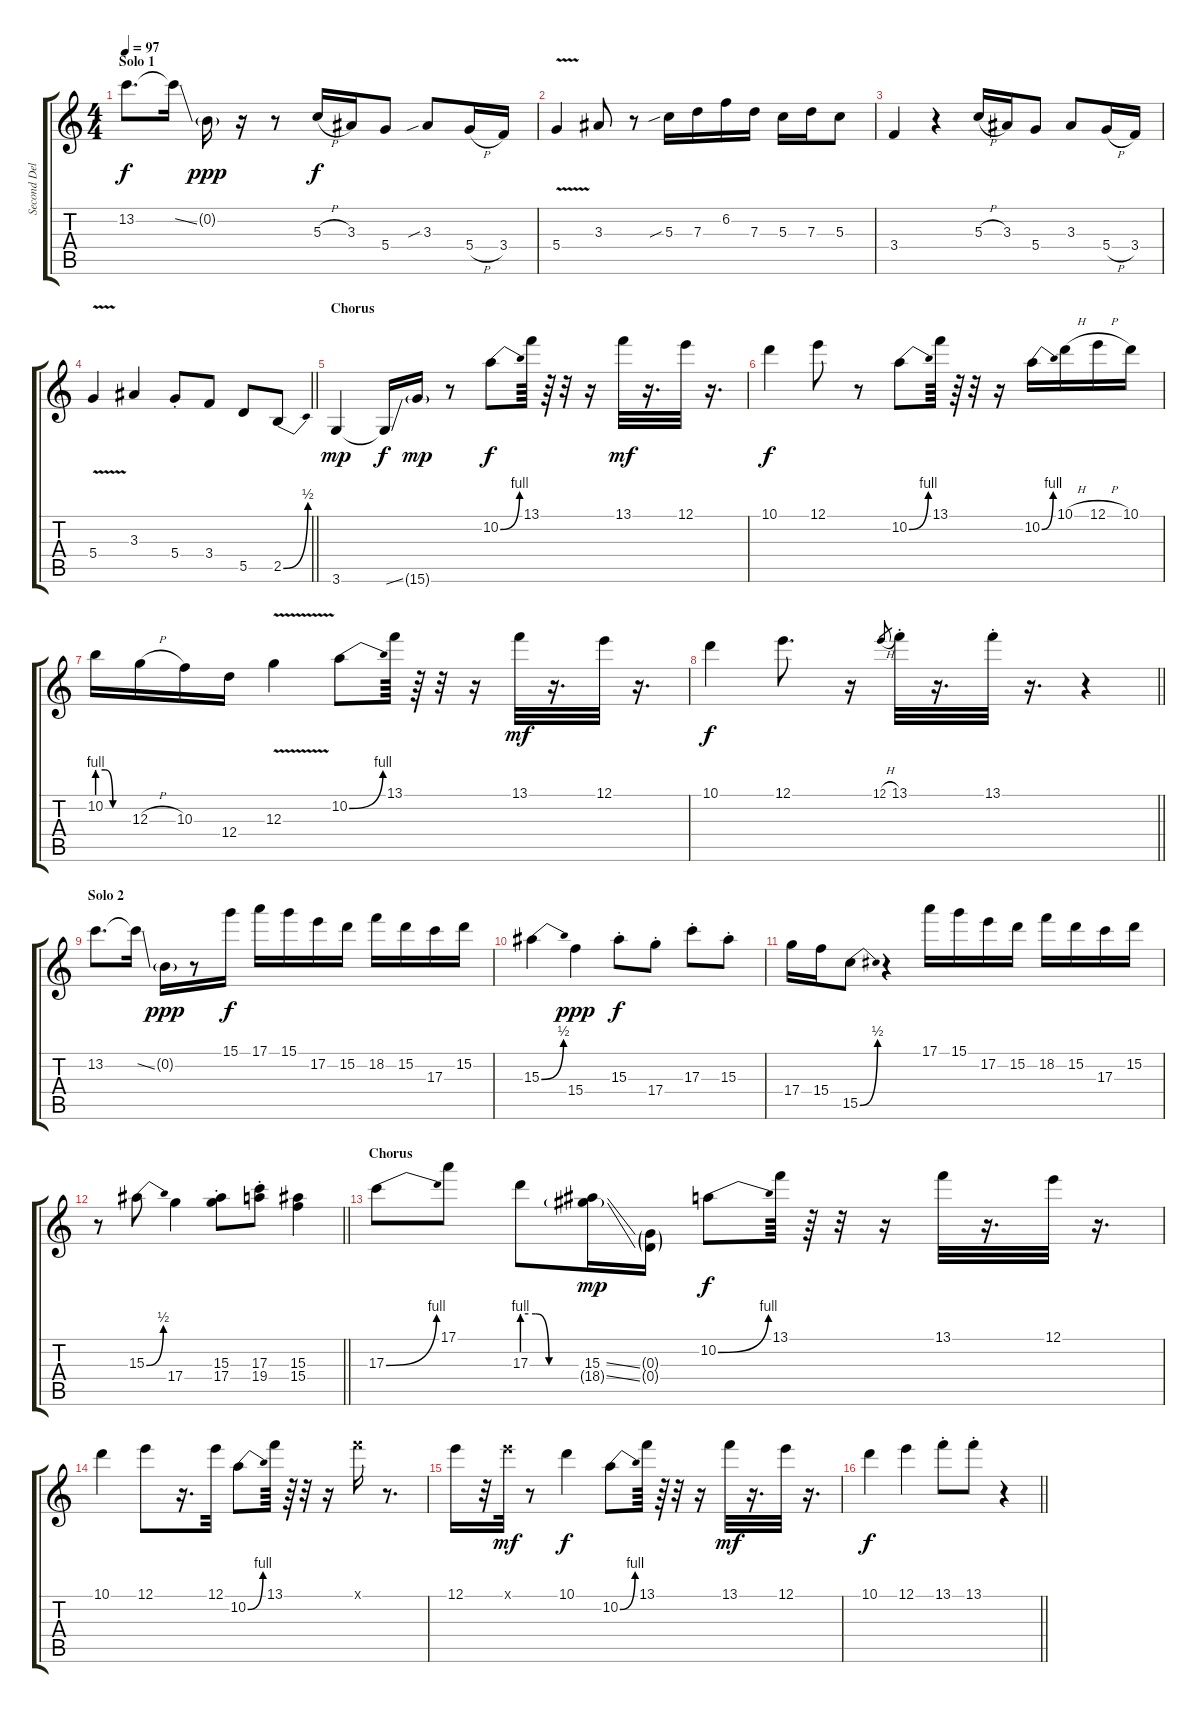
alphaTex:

\track ("Second Delay" "Second Del") {instrument overdrivenguitar}
\staff {score tabs}
\tuning (E4 B3 G3 D3 A2 E2) {hide}
\ts (4 4)
\section ("" "Solo 1")
\tempo 97
\clef g2
\ks c
13.2.8{d dy f} 13.2{ss t}.16 0.2{g}.16{dy ppp} r.16 r.8{volume 5} 5.3{h}.16{dy f} 3.3.16 5.4.8 3.3{sib}.8 5.4{h}.16 3.4.16 |
5.4{v}.4 3.3.8 r.8 5.3{sib}.16 7.3.16 6.2.16 7.3.16 5.3.16 7.3.16 5.3.8 |
3.4.4 r.4 5.3{h}.16 3.3.16 5.4.8 3.3.8 5.4{h}.16 3.4.16 |
\barLineRight lightlight
5.4{v}.4 3.3.4 5.4{st}.8 3.4.8 5.5.8 2.5{be (bend 0 0 60 2)}.8 |
\section ("" "Chorus")
3.6.4{dy mp} 3.6{ss t}.16{dy f} 15.6{g}.16{dy mp} r.8{volume 12} 10.2{be (bend 0 0 60 4)}.8{dy f} 13.1.64 r.64 r.32 r.16 13.1.32{dy mf} r.16{d} 12.1.32 r.16{d} |
10.1.4{dy f} 12.1.8 r.8 10.2{be (bend 0 0 60 4)}.8 13.1.64 r.64 r.32 r.16 10.2{be (bend 0 0 60 4)}.16 10.1{h}.16 12.1{h}.16 10.1.16 |
10.2{be (custom 0 4 15 4 30 0 60 0)}.16 12.3{h}.16 10.3.16 12.4.16 12.3{v}.4 10.2{be (bend 0 0 60 4)}.8 13.1.64 r.64 r.32 r.16 13.1.32{dy mf} r.16{d} 12.1.32 r.16{d} |
\barLineRight lightlight
10.1.4{dy f} 12.1.8{d} r.16 12.1{h}.8{gr} 13.1{st}.32 r.16{d} 13.1{st}.32 r.16{d} r.4 |
\section ("" "Solo 2")
13.2.8{d} 13.2{ss t}.16 0.2{g}.16{dy ppp} r.8{volume 9} 15.1.16{dy f} 17.1.16 15.1.16 17.2.16 15.2.16 18.2.16 15.2.16 17.3.16 15.2.16 |
15.3{be (bend 0 0 60 2)}.4 15.4.4{dy ppp} 15.3{st}.8{dy f} 17.4{st}.8 17.3{st}.8 15.3{st}.8 |
17.4.16 15.4.16 15.5{be (bend 0 0 60 2)}.8 r.4 17.1.16 15.1.16 17.2.16 15.2.16 18.2.16 15.2.16 17.3.16 15.2.16 |
\barLineRight lightlight
r.8 15.3{be (bend 0 0 60 2)}.8 17.4.4 (15.3{st} 17.4{st}).8 (17.3{st} 19.4{st}).8 (15.3 15.4).4 |
\section ("" "Chorus")
17.3{be (bend 0 0 60 4)}.8 17.1.8 17.3{be (custom 0 4 15 4 30 0 60 0)}.8 (15.3{ss} 18.4{ss g}).16{dy mp} (0.3{g} 0.4{g}).16 10.2{be (bend 0 0 60 4)}.8{dy f volume 12} 13.1.64 r.64 r.32 r.16 13.1.32 r.16{d} 12.1.32 r.16{d} |
10.1.4 12.1.8 r.16{d} 12.1.32 10.2{be (bend 0 0 60 4)}.8 13.1.64 r.64 r.32 r.16 13.1{x}.16 r.8{d} |
12.1.16 r.32 12.1{x}.32{dy mf} r.8 10.1.4{dy f} 10.2{be (bend 0 0 60 4)}.8 13.1.64 r.64 r.32 r.16 13.1.32{dy mf} r.16{d} 12.1.32 r.16{d} |
\barLineRight lightlight
10.1.4{dy f} 12.1.4 13.1{st}.8 13.1{st}.8 r.4
